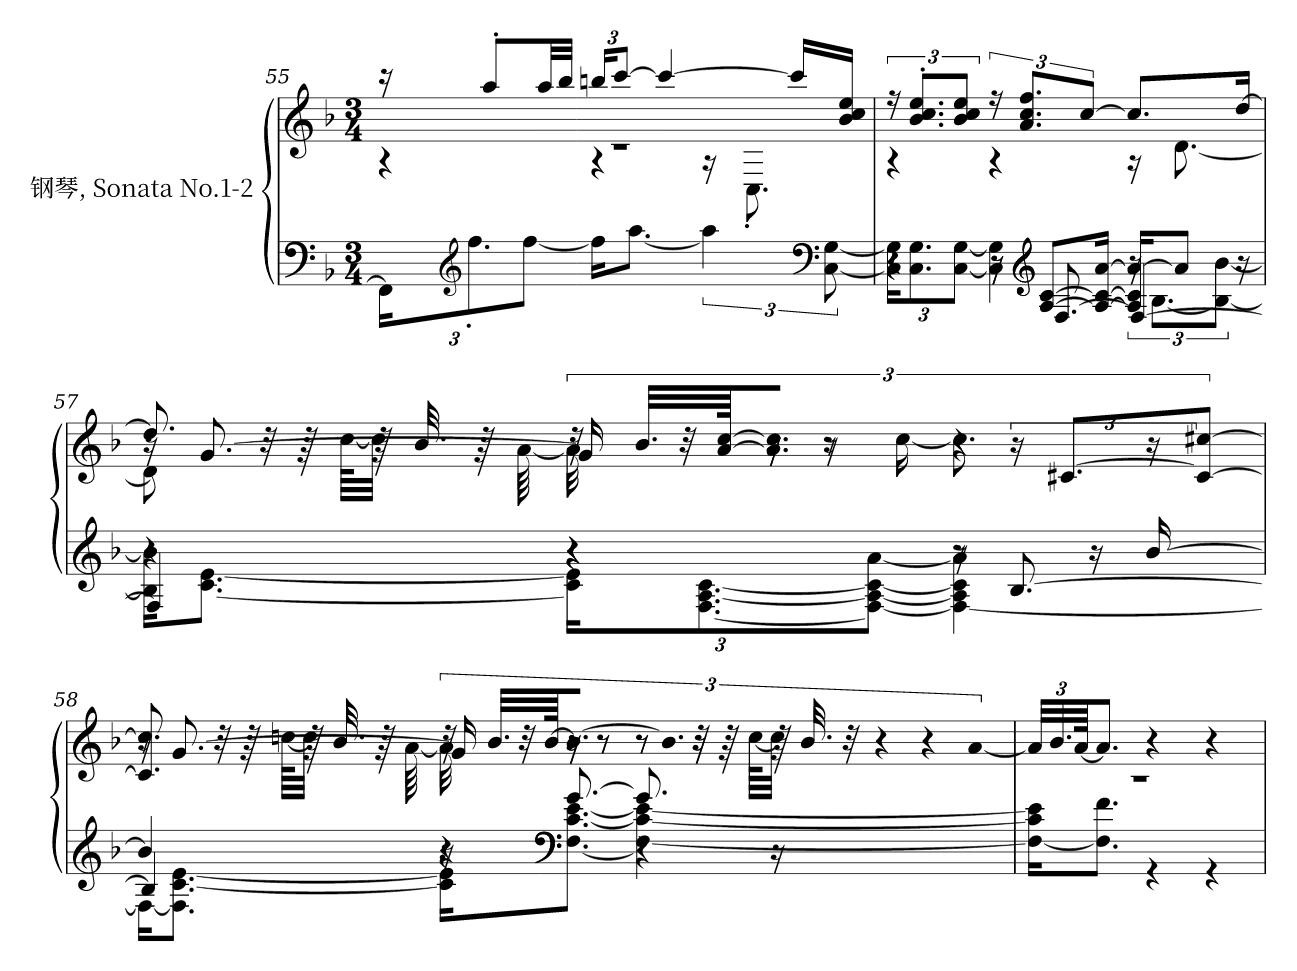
**kern	**kern
*part1	*part1
*staff2	*staff1
*I"钢琴, Sonata No.1-2	*
!!LO:LB:g=z
*clefF4	*clefG2
*k[b-]	*k[b-]
*M3/4	*M3/4
=55	=55
*^	*
*	*Xbrackettup	*
*	*	*^
2.r	24FF\KL]	16r	4r
*clefG2	*	*	*
.	12.ff'\	.	.
.	.	8aa'/L	.
.	[12ff\J	.	.
.	.	32aa/LL	.
.	.	32bb-/JJJ	.
*	*	*Xbrackettup	*
.	16ff\KL]	24bbn/KL	4r
.	.	[12ccc/J	.
.	[8.aa\J	.	.
.	.	4ccc/_	.
*	*brackettup	*	*
.	6aa\]	.	16r
.	.	.	8.C'\
.	.	16ccc/LL]	.
*clefF4	*	*	*
.	[12C\ [12G\	.	.
.	.	16b-/ 16cc/ 16ee/JJ	.
=56	=56	=56	=56
*	*Xbrackettup	*brackettup	*
*	*^	*	*
4r	24C\] 24G\]KL	4r	24r	4r
.	12.C\ 12.G\	.	12.b-/' 12.cc/' 12.ee/'L	.
.	[12C\ [12G\J	.	12b-/ 12cc/ 12ee/J	.
16r	4C\] 4G\]	16r	24r	4r
.	.	.	12.a/ 12.cc/ 12.ff/L	.
*clefG2	*	*	*	*
[8A/ [8c/L	.	[8.F/	.	.
.	.	.	[12cc/J	.
16A/_ 16c/_ [16a/Jk	.	.	.	.
*	*brackettup	*	*	*
16A/] 16c/] 16a/_KL	24r	4F/_	8.cc/L]	16r
.	[12.B-\L	.	.	.
8a/J]	.	.	.	[8.d\
.	12B-\_ [12b-\J	.	.	.
16r	.	.	[16dd/Jk	.
!!LO:PB:g=z
=57	=57	=57	=57	=57
*	*	*	*	*^
4r	16B-\] 16b-\]KL	4F/]	8.dd/]	8d\]	16r
.	[8.c\ [8.e\J	.	.	.	[8.g/
.	.	.	.	32r	.
.	.	.	.	64r	.
.	.	.	.	[64cc\KLLL	.
.	.	.	64r	32cc\JJJ]	.
.	.	.	32.b-/	.	.
.	.	.	.	64r	.
.	.	.	.	[64a\	.
*	*Xbrackettup	*	*	*	*
4r	24c\] 24e\]KL	4r	48r	32a\]	16g/]
.	.	.	48.b-/LLL	.	.
.	.	.	.	32r	.
.	[12.F\ [12.A\ [12.c\	.	.	.	.
.	.	.	[96a/ [96cc/JJK	.	.
.	.	.	8.a/] 8.cc/]J	16r	16r
.	.	.	.	16r	8r
.	12F\_ 12A\_ 12c\_ [12a\J	.	.	.	.
.	.	.	.	[16cc\	.
8r	4F\_ 4A\] 4c\] 4a\]	16r	24r	8.cc\]	4r
.	.	.	[12.c#X/L	.	.
.	.	[8.B-/	.	.	.
16r	.	.	.	.	.
.	.	.	12c#/_ [12cc#X/J	.	.
[16b-/	.	.	.	16r	.
!!LO:LB:g=z	!!	!!
=58	=58	=58	=58	=58	=58
4b-/]	16F\KL_	4B-/]	8.c#/] 8.cc#/]	8r	16r
.	8.F\] [8.c\ [8.e\J	.	.	.	[8.g/
.	.	.	.	32r	.
.	.	.	.	64r	.
.	.	.	.	[64ccn\KLLL	.
.	.	.	64r	32cc\JJJ]	.
.	.	.	32.b-/	.	.
.	.	.	.	64r	.
.	.	.	.	[64a\	.
16r	16c\] 16e\]KL	4r	48r	32a\]	16g/]
.	.	.	48.b-/LLL	.	.
.	.	.	.	32r	.
.	.	.	[96b-/JJK	.	.
*clefF4	*	*	*	*	*
[8.g/	[8.F\ [8.c\ [8.e\J	.	8.b-/J_	16r	16r
.	.	.	.	8r	8r
8.g/]	4F\_ 4c\_ 4e\_	4r	8.b-/]	8r	8r
.	.	.	.	32r	16r
.	.	.	.	64r	.
.	.	.	.	[64cc\KLLL	.
16r	.	.	32r	32cc\JJJ]	64r
.	.	.	.	.	32.b-/
.	.	.	64r	32r	.
.	.	.	[64a/	.	.
*	*v	*v	*	*	*
*	*	*v	*v	*v
=59	=59	=59
*	*	*Xbrackettup
2.r	16F\_ 16c\] 16e\]KL	48a/LLL]
.	.	48.b-/
.	.	[96a/JJK
.	8.F\] 8.f\J	8.a/J]
.	4r	4r
.	4r	4r
*v	*v	*
=	=
*-	*-
